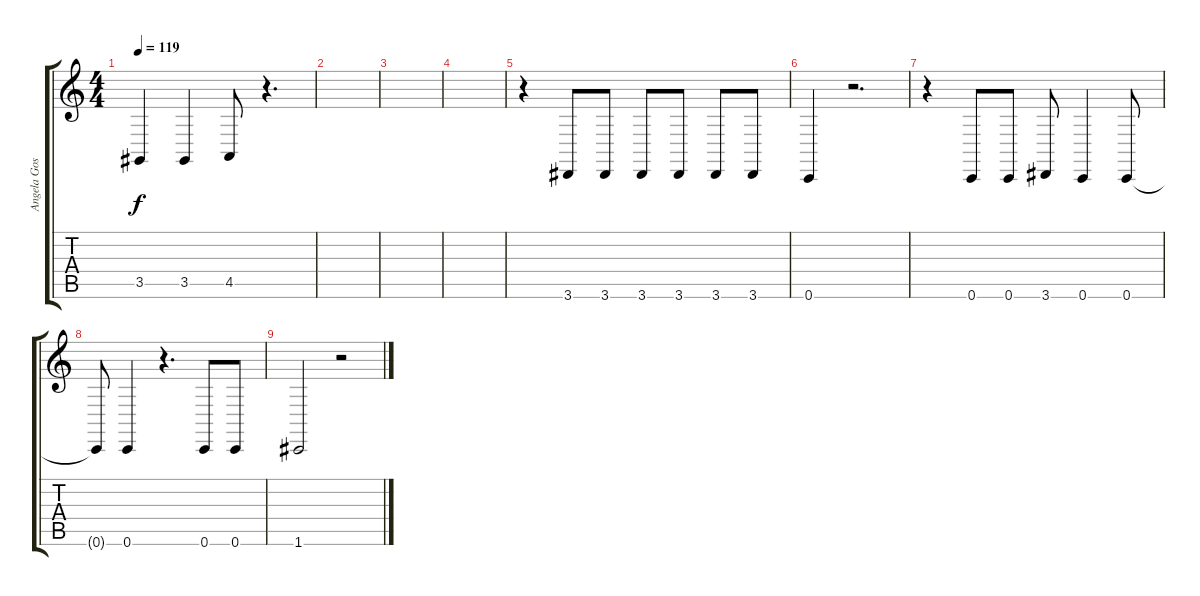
\track ("Angela Gossow (Vocals)" "Angela Gos") {instrument lead5charang}
\staff {score tabs}
\tuning (C4 G3 Eb3 Bb2 F2 C2) {hide}
\ts (4 4)
\tempo 119
\clef g2
\ks c
3.5{t}.4{dy f} 3.5.4 4.5.8 r.4{d} |
|
|
|
r.4 3.6.8 3.6.8 3.6.8 3.6.8 3.6.8 3.6.8 |
0.6.4 r.2{d} |
r.4 0.6.8 0.6.8 3.6.8 0.6.4 0.6.8 |
0.6{t}.8 0.6.4 r.4{d} 0.6.8 0.6.8 |
1.6.2 r.2
